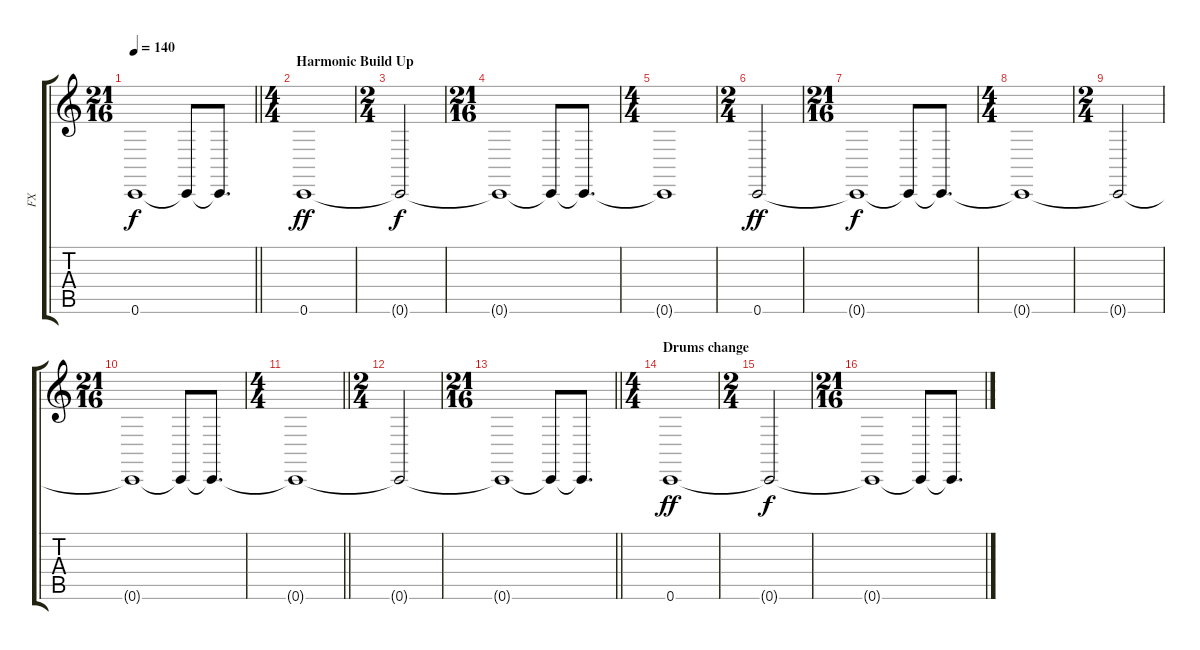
\track ("FX" "FX") {instrument pad4choir}
\staff {score tabs}
\tuning (C4 G3 Eb3 Bb2 F2 C2) {hide}
\ts (21 16)
\tempo 140
\clef g2
\barLineRight lightlight
\ks c
0.6{t}.1{dy f} 0.6{t}.8 0.6{t}.8{d} |
\ts (4 4)
\section ("" "Harmonic Build Up")
0.6.1{dy ff} |
\ts (2 4)
0.6{t}.2{dy f} |
\ts (21 16)
0.6{t}.1 0.6{t}.8 0.6{t}.8{d} |
\ts (4 4)
0.6{t}.1 |
\ts (2 4)
0.6.2{dy ff} |
\ts (21 16)
0.6{t}.1{dy f} 0.6{t}.8 0.6{t}.8{d} |
\ts (4 4)
0.6{t}.1 |
\ts (2 4)
0.6{t}.2 |
\ts (21 16)
0.6{t}.1 0.6{t}.8 0.6{t}.8{d} |
\ts (4 4)
\barLineRight lightlight
0.6{t}.1 |
\ts (2 4)
0.6{t}.2 |
\ts (21 16)
\barLineRight lightlight
0.6{t}.1 0.6{t}.8 0.6{t}.8{d} |
\ts (4 4)
\section ("" "Drums change")
0.6.1{dy ff} |
\ts (2 4)
0.6{t}.2{dy f} |
\ts (21 16)
0.6{t}.1 0.6{t}.8 0.6{t}.8{d}
